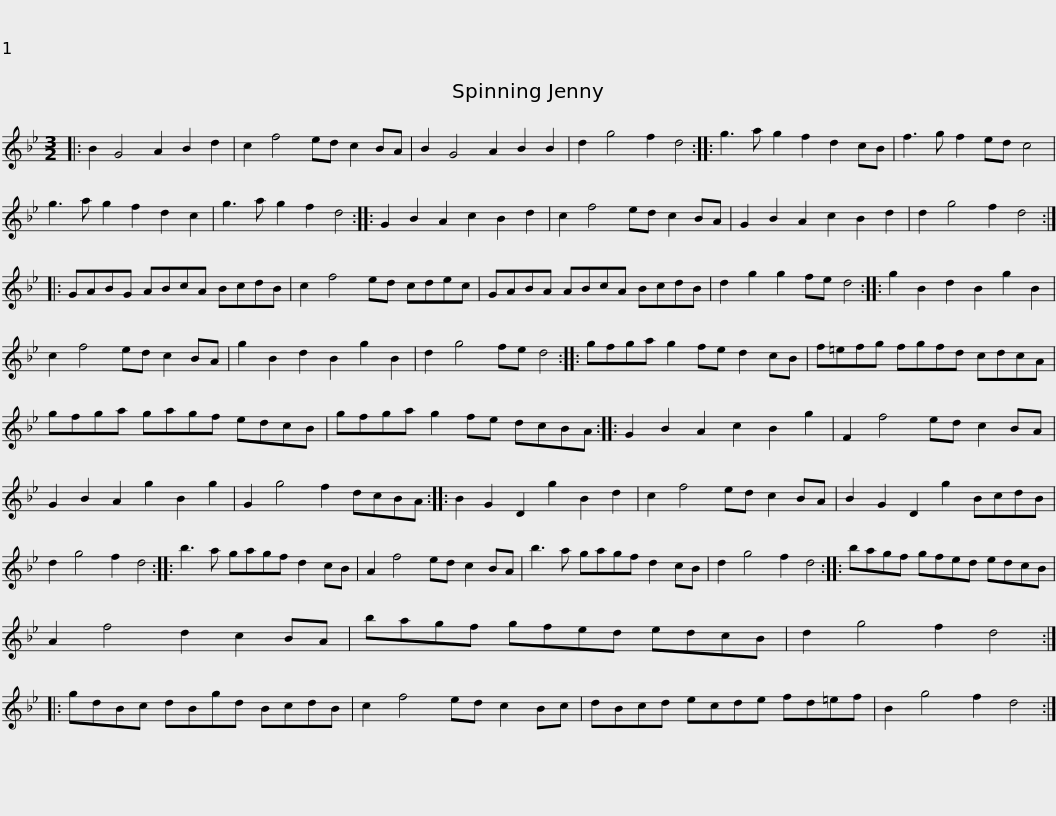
X:1
L:1/8
M:3/2
I:linebreak $
K:Gmin
V:1 treble
V:1
|: B2 G4 A2 B2 d2 | c2 f4 ed c2 BA | B2 G4 A2 B2 B2 | d2 g4 f2 d4 :: g3 a g2 f2 d2 cB | %5
 f3 g f2 ed c4 |$ g3 a g2 f2 d2 c2 | g3 a g2 f2 d4 :: G2 B2 A2 c2 B2 d2 | c2 f4 ed c2 BA | %10
 G2 B2 A2 c2 B2 d2 | d2 g4 f2 d4 ::$ GABG ABcA BcdB | c2 f4 ed cdec | GABA ABcA BcdB | %15
 d2 g2 g2 fe d4 ::$ g2 B2 d2 B2 g2 B2 | c2 f4 ed c2 BA | g2 B2 d2 B2 g2 B2 | d2 g4 fe d4 :: %20
 gfga g2 fe d2 cB |$ f=efg fgfd cdcA | gfga gagf edcB | gfga g2 fe dcBA :: G2 B2 A2 c2 B2 g2 |$ %25
 F2 f4 ed c2 BA | G2 B2 A2 g2 B2 g2 | G2 g4 f2 dcBA :: B2 G2 D2 g2 B2 d2 | c2 f4 ed c2 BA | %30
 B2 G2 D2 g2 BcdB |$ d2 g4 f2 d4 :: b3 a gagf d2 cB | A2 f4 ed c2 BA | b3 a gagf d2 cB | %35
 d2 g4 f2 d4 ::$ bagf gfed edcB | A2 f4 d2 c2 BA | bagf gfed edcB | d2 g4 f2 d4 ::$ %40
 gdBc dBgd BcdB | c2 f4 ed c2 Bc | dBcd ecde fd=ef | B2 g4 f2 d4 :| %44
